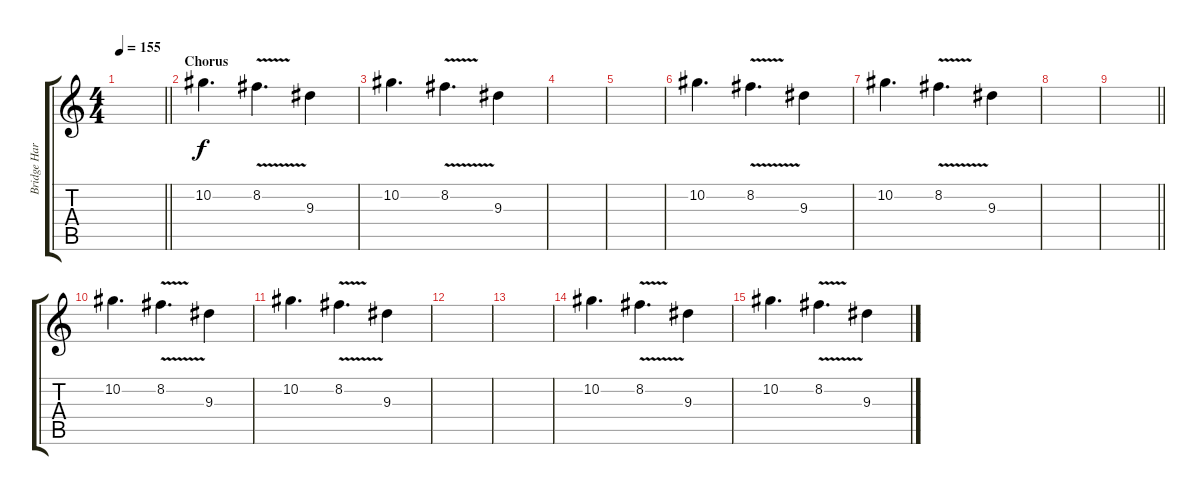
\track ("Bridge Harmony" "Bridge Har") {instrument distortionguitar}
\staff {score tabs}
\tuning (Eb4 Bb3 Gb3 Db3 Ab2 Db2) {hide}
\ts (4 4)
\tempo 155
\clef g2
\barLineRight lightlight
\ks c
|
\section ("" "Chorus")
10.2.4{d volume 9} 8.2{v}.4{d} 9.3.4 |
10.2.4{d} 8.2{v}.4{d} 9.3.4 |
|
|
10.2.4{d} 8.2{v}.4{d} 9.3.4 |
10.2.4{d} 8.2{v}.4{d} 9.3.4 |
|
\barLineRight lightlight
|
10.2.4{d} 8.2{v}.4{d} 9.3.4 |
10.2.4{d} 8.2{v}.4{d} 9.3.4 |
|
|
10.2.4{d} 8.2{v}.4{d} 9.3.4 |
10.2.4{d} 8.2{v}.4{d} 9.3.4
